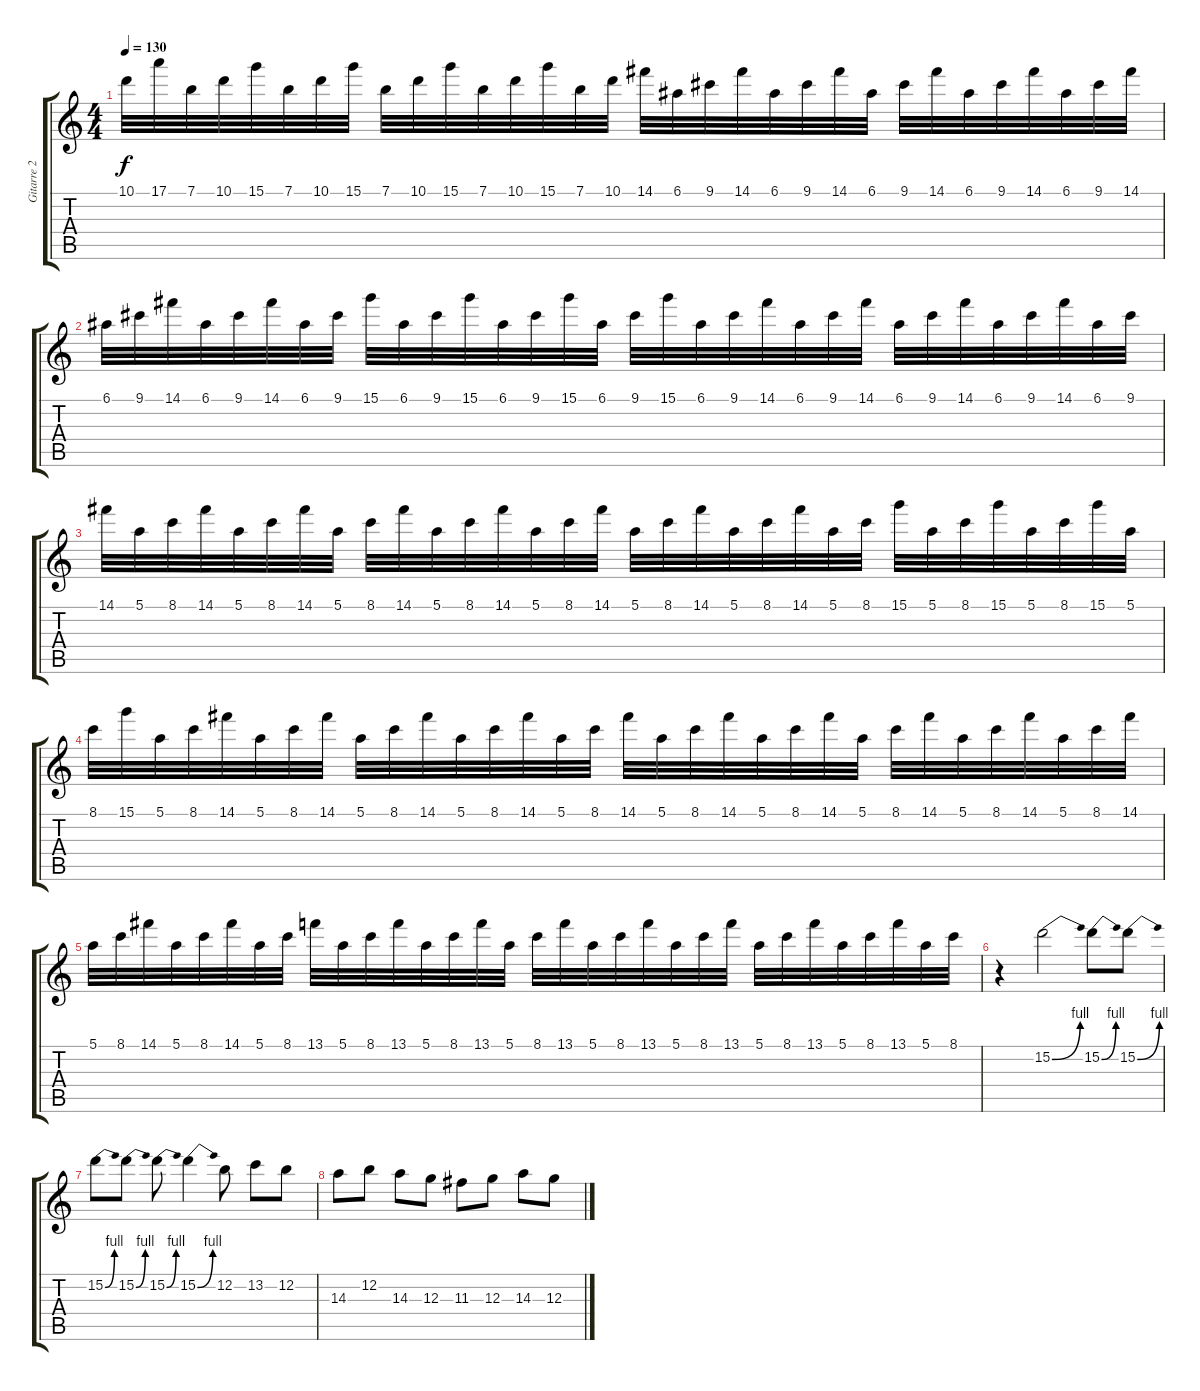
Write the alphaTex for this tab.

\track ("Gitarre 2" "Gitarre 2") {instrument overdrivenguitar}
\staff {score tabs}
\tuning (E4 B3 G3 D3 A2 E2) {hide}
\ts (4 4)
\tempo 130
\clef g2
\ks c
10.1.32{dy f} 17.1.32 7.1.32 10.1.32 15.1.32 7.1.32 10.1.32 15.1.32 7.1.32 10.1.32 15.1.32 7.1.32 10.1.32 15.1.32 7.1.32 10.1.32 14.1.32 6.1.32 9.1.32 14.1.32 6.1.32 9.1.32 14.1.32 6.1.32 9.1.32 14.1.32 6.1.32 9.1.32 14.1.32 6.1.32 9.1.32 14.1.32 |
6.1.32 9.1.32 14.1.32 6.1.32 9.1.32 14.1.32 6.1.32 9.1.32 15.1.32 6.1.32 9.1.32 15.1.32 6.1.32 9.1.32 15.1.32 6.1.32 9.1.32 15.1.32 6.1.32 9.1.32 14.1.32 6.1.32 9.1.32 14.1.32 6.1.32 9.1.32 14.1.32 6.1.32 9.1.32 14.1.32 6.1.32 9.1.32 |
14.1.32 5.1.32 8.1.32 14.1.32 5.1.32 8.1.32 14.1.32 5.1.32 8.1.32 14.1.32 5.1.32 8.1.32 14.1.32 5.1.32 8.1.32 14.1.32 5.1.32 8.1.32 14.1.32 5.1.32 8.1.32 14.1.32 5.1.32 8.1.32 15.1.32 5.1.32 8.1.32 15.1.32 5.1.32 8.1.32 15.1.32 5.1.32 |
8.1.32 15.1.32 5.1.32 8.1.32 14.1.32 5.1.32 8.1.32 14.1.32 5.1.32 8.1.32 14.1.32 5.1.32 8.1.32 14.1.32 5.1.32 8.1.32 14.1.32 5.1.32 8.1.32 14.1.32 5.1.32 8.1.32 14.1.32 5.1.32 8.1.32 14.1.32 5.1.32 8.1.32 14.1.32 5.1.32 8.1.32 14.1.32 |
5.1.32 8.1.32 14.1.32 5.1.32 8.1.32 14.1.32 5.1.32 8.1.32 13.1.32 5.1.32 8.1.32 13.1.32 5.1.32 8.1.32 13.1.32 5.1.32 8.1.32 13.1.32 5.1.32 8.1.32 13.1.32 5.1.32 8.1.32 13.1.32 5.1.32 8.1.32 13.1.32 5.1.32 8.1.32 13.1.32 5.1.32 8.1.32 |
r.4 15.2{be (bend 0 0 60 4)}.2 15.2{be (bend 0 0 60 4)}.8 15.2{be (bend 0 0 60 4)}.8 |
15.2{be (bend 0 0 60 4)}.8 15.2{be (bend 0 0 60 4)}.8 15.2{be (bend 0 0 60 4)}.8 15.2{be (bend 0 0 60 4)}.4 12.2.8 13.2.8 12.2.8 |
14.3.8 12.2.8 14.3.8 12.3.8 11.3.8 12.3.8 14.3.8 12.3.8
